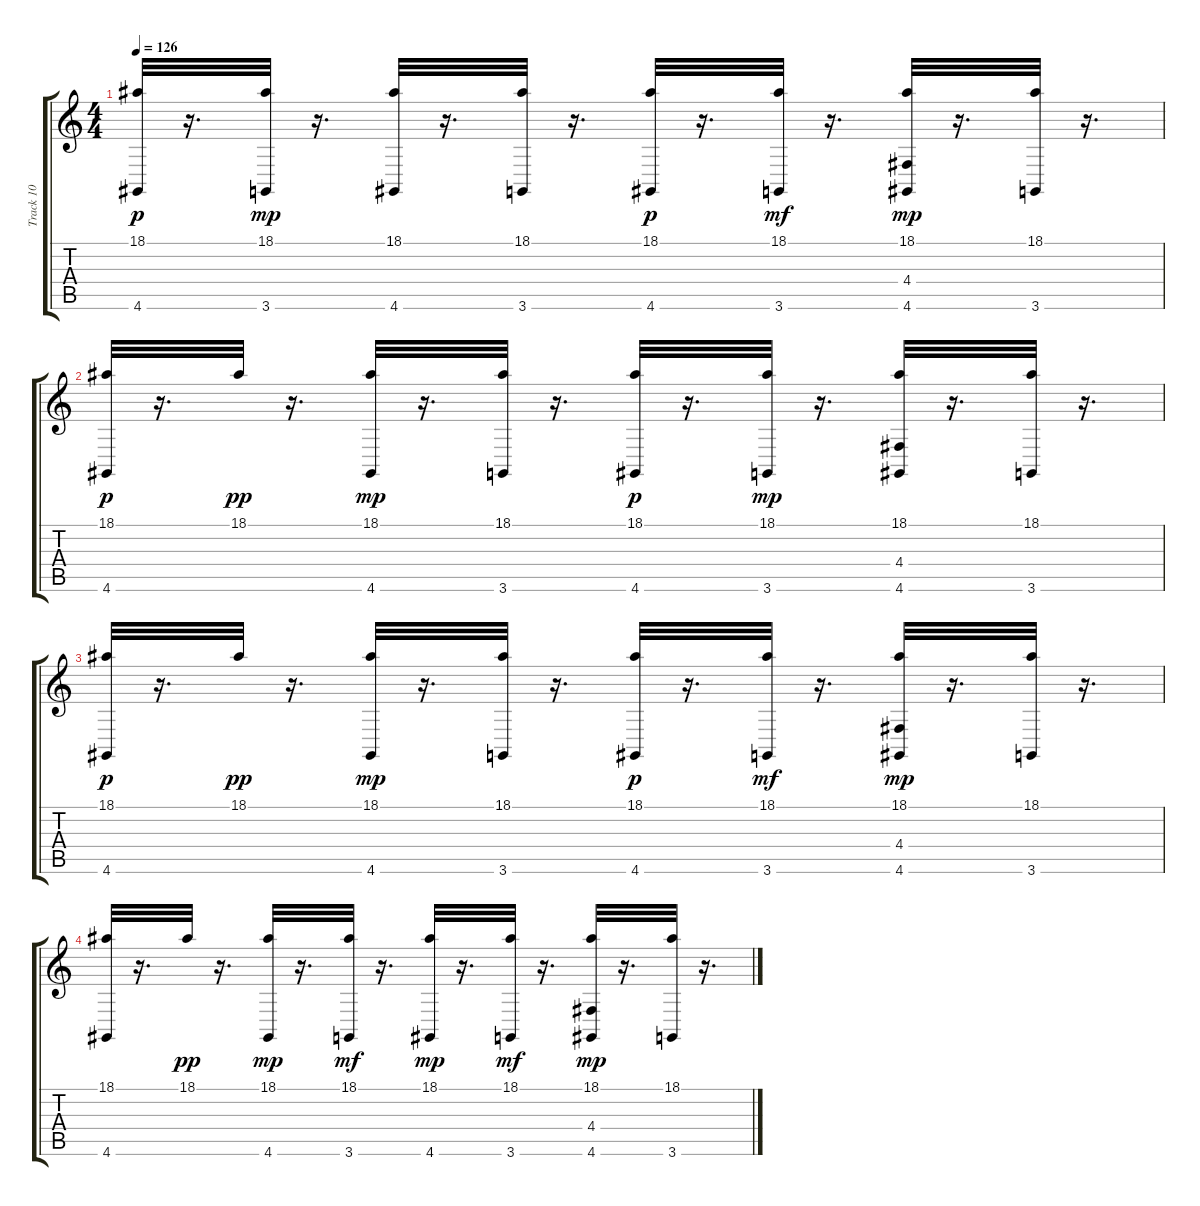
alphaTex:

\track ("Track 10" "Track 10") {instrument acousticgrandpiano}
\staff {score tabs}
\tuning (E4 B3 G3 D3 A2 E2) {hide}
\ts (4 4)
\tempo 126
\clef g2
\ks c
(18.1 4.6).32{dy p} r.16{d} (18.1 3.6).32{dy mp} r.16{d} (18.1 4.6).32 r.16{d} (18.1 3.6).32 r.16{d} (18.1 4.6).32{dy p} r.16{d} (18.1 3.6).32{dy mf} r.16{d} (18.1 4.4 4.6).32{dy mp} r.16{d} (18.1 3.6).32 r.16{d} |
(18.1 4.6).32{dy p} r.16{d} 18.1.32{dy pp} r.16{d} (18.1 4.6).32{dy mp} r.16{d} (18.1 3.6).32 r.16{d} (18.1 4.6).32{dy p} r.16{d} (18.1 3.6).32{dy mp} r.16{d} (18.1 4.4 4.6).32 r.16{d} (18.1 3.6).32 r.16{d} |
(18.1 4.6).32{dy p} r.16{d} 18.1.32{dy pp} r.16{d} (18.1 4.6).32{dy mp} r.16{d} (18.1 3.6).32 r.16{d} (18.1 4.6).32{dy p} r.16{d} (18.1 3.6).32{dy mf} r.16{d} (18.1 4.4 4.6).32{dy mp} r.16{d} (18.1 3.6).32 r.16{d} |
(18.1 4.6).32 r.16{d} 18.1.32{dy pp} r.16{d} (18.1 4.6).32{dy mp} r.16{d} (18.1 3.6).32{dy mf} r.16{d} (18.1 4.6).32{dy mp} r.16{d} (18.1 3.6).32{dy mf} r.16{d} (18.1 4.4 4.6).32{dy mp} r.16{d} (18.1 3.6).32 r.16{d}
